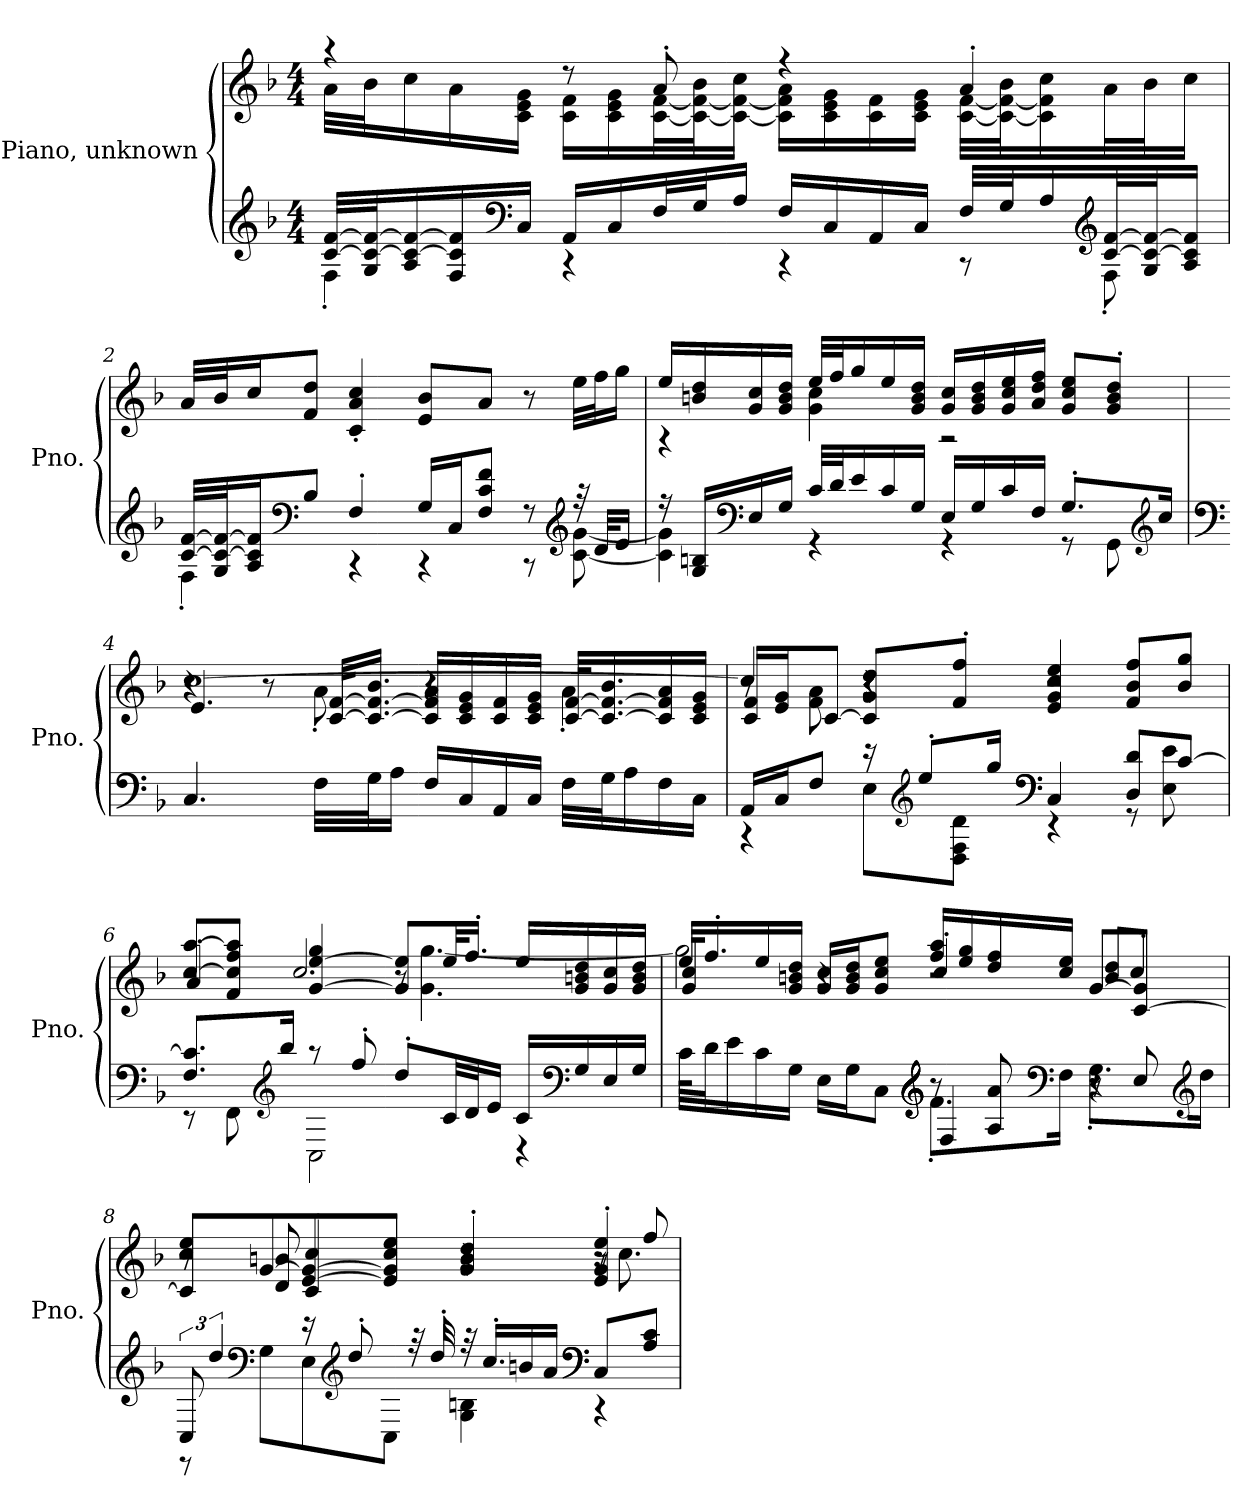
**kern	**kern
*part1	*part1
*staff2	*staff1
*I"Piano, unknown	*
*I'Pno.	*
*clefG2	*clefG2
*k[b-]	*k[b-]
*M4/4	*M4/4
*MM120	*MM120
=1	=1
*^	*^
[32c/ [32f/LLL	4F'\	4r	32a\LLL
32G/ 32c/_ 32f/_J	.	.	32b-\J
16A/ 16c/_ 16f/_	.	.	16cc\
16F/ 16c/] 16f/]	.	.	16a\
*clefF4	*	*	*
16C/JJ	.	.	16c\ 16e\ 16g\JJ
16AA/LL	4r	8r	16c\ 16f\LL
16C/	.	.	16c\ 16e\ 16g\
32F/L	.	8a'/	[32c\ [32f\L
32G/J	.	.	32c\_ 32f\_ 32b-\J
16A/JJ	.	.	16c\_ 16f\_ 16cc\JJ
16F/LL	4r	4r	16c\] 16f\] 16a\LL
16C/	.	.	16c\ 16e\ 16g\
16AA/	.	.	16c\ 16f\
16C/JJ	.	.	16c\ 16e\ 16g\JJ
32F/LLL	8r	4a'/	[32c\ [32f\LLL
32G/J	.	.	32c\_ 32f\_ 32b-\J
16A/	.	.	16c\] 16f\] 16cc\
*clefG2	*	*	*
[32c/ [32f/L	8F'\	.	32a\L
32G/ 32c/_ 32f/_J	.	.	32b-\J
16A/ 16c/] 16f/]JJ	.	.	16cc\JJ
*	*	*v	*v
!!LO:LB:g=z
=2	=2	=2
[32c/ [32f/LLL	4F'\	32a/LLL
32G/ 32c/_ 32f/_J	.	32b-/J
16A/ 16c/] 16f/]J	.	16cc/J
*clefF4	*	*
8B-/J	.	8f/ 8dd/J
4F'/	4r	4c/' 4a/' 4cc/'
16G/LL	4r	8e/ 8b-/L
16C/J	.	.
8F/ 8c/ 8f/J	.	8a/J
8r	8r	8r
*clefG2	*	*
32r	[8c\ [8g\	32ee\LLL
32d/KLL	.	32ff\J
16e/JJ	.	16gg\JJ
=3	=3	=3
*	*	*^
16r	4c\] 4g\]	16ee/LL	4r
16G/ 16Bn/LL	.	16bn/ 16dd/	.
*clefF4	*	*	*
16E/	.	16g/ 16cc/	.
16G/JJ	.	16g/ 16b/ 16dd/JJ	.
32c/LLL	4r	32ee/LLL	4g\ 4cc\
32d/J	.	32ff/J	.
16e/	.	16gg/	.
16c/	.	16ee/	.
16G/JJ	.	16g/ 16b/ 16dd/JJ	.
16E/LL	4r	16g/ 16cc/LL	2r
16G/	.	16g/ 16b/ 16dd/	.
16c/	.	16g/ 16cc/ 16ee/	.
16F/JJ	.	16a/ 16dd/ 16ff/JJ	.
8.G'/L	8r	8g/ 8cc/ 8ee/L	.
.	8GG\	8g/' 8b/' 8dd/'J	.
*clefG2	*	*	*
16cc/Jk	.	.	.
*v	*v	*	*
*	*v	*v
!!LO:LB:g=z
=4	=4
*clefF4	*
*	*^
*	*	*^
4.C/	[1cc	4r	4.e/
.	.	8r	.
32F\LLL	.	8a'\	[32c/ [32f/KLL
32G\J	.	.	16.c/_ 16.f/_ 16.b-/JJ
16A\JJ	.	.	.
16F/LL	.	4r	16c/] 16f/] 16a/LL
16C/	.	.	16c/ 16e/ 16g/
16AA/	.	.	16c/ 16f/
16C/JJ	.	.	16c/ 16e/ 16g/JJ
32F\LLL	.	4a'\	[32c/ [32f/KLL
32G\J	.	.	16.c/_ 16.f/_ 16.b-/
16A\	.	.	.
16F\	.	.	16c/] 16f/] 16a/
16C\JJ	.	.	16c/ 16e/ 16g/JJ
=5	=5	=5	=5
*^	*	*	*
16AA/LL	4r	4cc/]	8r	16c/ 16f/LL
16C/J	.	.	.	16e/ 16g/J
8F/J	.	.	8f\ 8a\	[8c/J
16r	8E\L	4r	4r	8c/] 8g/ 8dd/L
*clefG2	*	*	*	*
8ee'/L	.	.	.	.
.	8D\ 8F\ 8d\J	.	.	8f/' 8ff/'J
16gg/Jk	.	.	.	.
*clefF4	*	*	*	*
4C/	4r	2r	2r	4e/ 4g/ 4cc/ 4ee/
8D/ 8d/L	8r	.	.	8f/ 8b-/ 8ff/L
[8c/J	8E\ 8e\	.	.	8b-/ 8gg/J
!!LO:LB:g=z	!!	!!
=6	=6	=6	=6	=6
8.F/ 8.c/]L	8r	[8cc/ [8aa/L	2r	4a'/
.	8FF\	8f/ 8cc/] 8ff/ 8aa/]J	.	.
*clefG2	*	*	*	*
16bb-/Jk	.	.	.	.
8r	2C\	[4g/ [4ee/ 4gg/	.	2.cc/
8ff'/	.	.	.	.
8dd'/L	.	8g/] 8ee/]L	8r	.
32c/LL	.	32ee/KL	4.g\ [4.gg\	.
32d/J	.	16.ff'/JJ	.	.
16e/JJ	.	.	.	.
16c/LL	4r	16ee/LL	.	.
*clefF4	*	*	*	*
16G/	.	16g/ 16bn/ 16dd/	.	.
16E/	.	16g/ 16cc/	.	.
16G/JJ	.	16g/ 16b/ 16dd/JJ	.	.
=7	=7	=7	=7	=7
*	*^	*	*	*
2r	32c\LLL	2r	32ee/KLL	2gg\]	4g/ 4cc/
.	32d\J	.	16.ff'/	.	.
.	16e\	.	.	.	.
.	16c\	.	16ee/	.	.
.	16G\JJ	.	16g/ 16bn/ 16dd/JJ	.	.
.	16E\LL	.	16g/ 16cc/LL	.	4r
.	16G\J	.	16g/ 16b/ 16dd/J	.	.
.	8C\J	.	8g/ 8cc/ 8ee/J	.	.
*clefG2	*	*	*	*	*
8r	8.f'\L	4F/	16ff/ 16aa/LL	2r	4cc'/
.	.	.	16ee/ 16gg/	.	.
8A/ 8a/	.	.	16dd/ 16ff/	.	.
*clefF4	*	*	*	*	*
.	16F\Jk	.	16cc/ 16ee/JJ	.	.
4r	8.G'\L	8r	[8g/L	.	8b/ 8dd/L
.	.	8E/	[8c/ 8g/]J	.	8cc'/J
*clefG2	*	*	*	*	*
.	16dd\Jk	.	.	.	.
*	*v	*v	*	*	*
!!LO:LB:g=z	!!	!!
=8	=8	=8	=8	=8
12C/	8r	8c/] 8cc/ 8ee/L	2r	8r
6dd/	.	.	.	.
*clefF4	*	*	*	*
.	8G\L	[8g/	.	8d/ 8bn/
16r	8E\	[8e/ 8g/_	.	4c/' 4cc/'
*clefG2	*	*	*	*
8dd'/	.	.	.	.
.	8C\J	8e/] 8g/] 8cc/ 8ee/J	.	.
32r	.	.	.	.
32dd'/	.	.	.	.
32r	4G\ 4Bn\	4g/' 4b/' 4dd/'	4r	4r
16.cc'/LL	.	.	.	.
16bn/	.	.	.	.
16a/JJ	.	.	.	.
*clefF4	*	*	*	*
8C/L	4r	8r	16r	4e/' 4g/' 4ee/'
.	.	.	8.cc\	.
8A/ 8c/J	.	8ff/	.	.
*v	*v	*	*	*
*	*v	*v	*v
=	=
*-	*-
